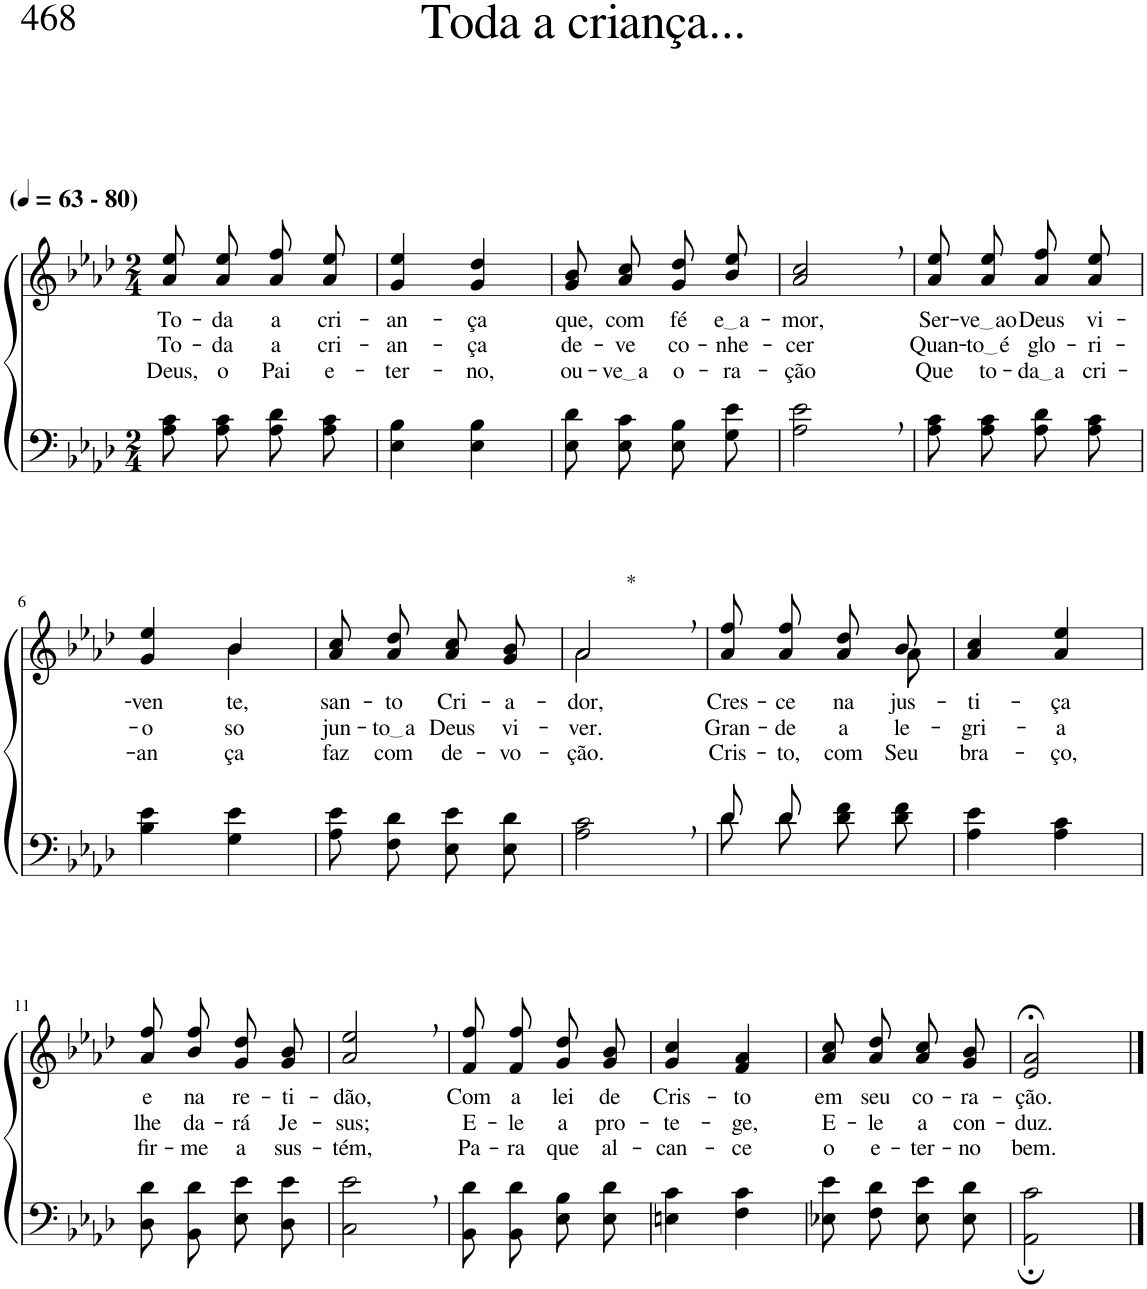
**kern	**kern	**text	**text	**text
*part2	*part1	*part1	*part1	*part1
*staff2	*staff1	*staff1	*staff1	*staff1
*I"Parte III e IV	*I"Parte I e II	*	*	*
*clefF4	*clefG2	*	*	*
*Trd2c3	*Trd2c3	*	*	*
*k[b-e-a-d-]	*k[b-e-a-d-]	*	*	*
*M2/4	*M2/4	*	*	*
*MM63	*MM63	*	*	*
=1	=1	=1	=1	=1
!	!LO:TX:a:B:t=(	!	!	!
!	!LO:TX:a:B:t=- 80)	!	!	!
!	!	!LO:LY:b	!LO:LY:b	!LO:LY:b
8A-\ 8c\L	8a-\ 8ee-\L	To-	To-	Deus,
!	!	!LO:LY:b	!LO:LY:b	!LO:LY:b
8A-\ 8c\J	8a-\ 8ee-\J	-da	-da	o
!	!	!LO:LY:b	!LO:LY:b	!LO:LY:b
8A-\ 8d-\L	8a-\ 8ff\L	a	a	Pai
!	!	!LO:LY:b	!LO:LY:b	!LO:LY:b
8A-\ 8c\J	8a-\ 8ee-\J	cri-	cri-	e-
=2	=2	=2	=2	=2
!	!	!LO:LY:b	!LO:LY:b	!LO:LY:b
4E-\ 4B-\	4g/ 4ee-/	-an-	-an-	-ter-
!	!	!LO:LY:b	!LO:LY:b	!LO:LY:b
4E-\ 4B-\	4g/ 4dd-/	-ça	-ça	-no,
=3	=3	=3	=3	=3
!	!	!LO:LY:b	!LO:LY:b	!LO:LY:b
8E-\ 8d-\L	8g/ 8b-/L	que,	de-	ou-
!	!	!LO:LY:b	!LO:LY:b	!LO:LY:b
8E-\ 8c\J	8a-/ 8cc/J	com	-ve	ve a
!	!	!LO:LY:b	!LO:LY:b	!LO:LY:b
8E-\ 8B-\L	8g\ 8dd-\L	fé	co-	o-
!	!	!LO:LY:b	!LO:LY:b	!LO:LY:b
8G\ 8e-\J	8b-\ 8ee-\J	e a	-nhe-	-ra-
=4	=4	=4	=4	=4
!	!	!LO:LY:b	!LO:LY:b	!LO:LY:b
2A-\, 2e-\,	2a-/, 2cc/,	-mor,	-cer	-ção
=5	=5	=5	=5	=5
!	!	!LO:LY:b	!LO:LY:b	!LO:LY:b
8A-\ 8c\L	8a-\ 8ee-\L	Ser-	Quan-	Que
!	!	!LO:LY:b	!LO:LY:b	!LO:LY:b
8A-\ 8c\J	8a-\ 8ee-\J	ve ao	to é	to-
!	!	!LO:LY:b	!LO:LY:b	!LO:LY:b
8A-\ 8d-\L	8a-\ 8ff\L	Deus	glo-	da a
!	!	!LO:LY:b	!LO:LY:b	!LO:LY:b
8A-\ 8c\J	8a-\ 8ee-\J	vi-	-ri-	cri-
!!LO:LB:g=z
=6	=6	=6	=6	=6
!	!	!LO:LY:b	!LO:LY:b	!LO:LY:b
*	*^	*	*	*
4B-\ 4e-\	4g/ 4ee-/	4ryy	ven-	-o-	-an-
!	!	!	!LO:LY:b	!LO:LY:b	!LO:LY:b
4G\ 4e-\	4b-/	4b-\	-te,	-so	-ça
=7	=7	=7	=7	=7	=7
!	!	!	!LO:LY:b	!LO:LY:b	!LO:LY:b
*	*v	*v	*	*	*
8A-\ 8e-\L	8a-\ 8cc\L	san-	jun-	faz
!	!	!LO:LY:b	!LO:LY:b	!LO:LY:b
8F\ 8d-\J	8a-\ 8dd-\J	-to	to a	com
!	!	!LO:LY:b	!LO:LY:b	!LO:LY:b
8E-\ 8e-\L	8a-/ 8cc/L	Cri-	Deus	de-
!	!	!LO:LY:b	!LO:LY:b	!LO:LY:b
8E-\ 8d-\J	8g/ 8b-/J	-a-	vi-	-vo-
=8	=8	=8	=8	=8
!	!LO:TX:a:t=*	!	!	!
!	!	!LO:LY:b	!LO:LY:b	!LO:LY:b
*	*^	*	*	*
2A-\, 2c\,	2a-,\	2a-/	-dor,	-ver.	-ção.
=9	=9	=9	=9	=9	=9
*^	*	*	*	*	*
!	!	!	!	!LO:LY:b	!LO:LY:b	!LO:LY:b
8d-\L	8d-/L	8a-\ 8ff\L	4.ryy	Cres-	Gran-	Cris-
!	!	!	!	!LO:LY:b	!LO:LY:b	!LO:LY:b
8d-\J	8d-/J	8a-\ 8ff\J	.	-ce	-de	-to,
!	!	!	!	!LO:LY:b	!LO:LY:b	!LO:LY:b
8d-\ 8f\L	4ryy	8a-/ 8dd-/L	.	na	a-	com
!	!	!	!	!LO:LY:b	!LO:LY:b	!LO:LY:b
8d-\ 8f\J	.	8b-/J	8a-\	jus-	-le-	Seu
*v	*v	*	*	*	*	*
=10	=10	=10	=10	=10	=10
!	!	!	!LO:LY:b	!LO:LY:b	!LO:LY:b
*	*v	*v	*	*	*
4A-\ 4e-\	4a-/ 4cc/	-ti-	-gri-	bra-
!	!	!LO:LY:b	!LO:LY:b	!LO:LY:b
4A-\ 4c\	4a-/ 4ee-/	-ça	-a	-ço,
!!LO:LB:g=z
=11	=11	=11	=11	=11
!	!	!LO:LY:b	!LO:LY:b	!LO:LY:b
8D-\ 8d-\L	8a-\ 8ff\L	e	lhe	fir-
!	!	!LO:LY:b	!LO:LY:b	!LO:LY:b
8BB-\ 8d-\J	8b-\ 8ff\J	na	da-	-me
!	!	!LO:LY:b	!LO:LY:b	!LO:LY:b
8E-\ 8e-\L	8g/ 8dd-/L	re-	-rá	a
!	!	!LO:LY:b	!LO:LY:b	!LO:LY:b
8D-\ 8e-\J	8g/ 8b-/J	-ti-	Je-	sus-
=12	=12	=12	=12	=12
!	!	!LO:LY:b	!LO:LY:b	!LO:LY:b
2C\, 2e-\,	2a-/, 2ee-/,	-dão,	-sus;	-tém,
=13	=13	=13	=13	=13
!	!	!LO:LY:b	!LO:LY:b	!LO:LY:b
8BB-\ 8d-\L	8f\ 8ff\L	Com	E-	Pa-
!	!	!LO:LY:b	!LO:LY:b	!LO:LY:b
8BB-\ 8d-\J	8f\ 8ff\J	a	-le	-ra
!	!	!LO:LY:b	!LO:LY:b	!LO:LY:b
8E-\ 8B-\L	8g/ 8dd-/L	lei	a	que
!	!	!LO:LY:b	!LO:LY:b	!LO:LY:b
8E-\ 8d-\J	8g/ 8b-/J	de	pro-	al-
=14	=14	=14	=14	=14
!	!	!LO:LY:b	!LO:LY:b	!LO:LY:b
4En\ 4c\	4g/ 4cc/	Cris-	-te-	-can-
!	!	!LO:LY:b	!LO:LY:b	!LO:LY:b
4F\ 4c\	4f/ 4a-/	-to	-ge,	-ce
=15	=15	=15	=15	=15
!	!	!LO:LY:b	!LO:LY:b	!LO:LY:b
8E-X\ 8e-\L	8a-\ 8cc\L	em	E-	o
!	!	!LO:LY:b	!LO:LY:b	!LO:LY:b
8F\ 8d-\J	8a-\ 8dd-\J	seu	-le	e-
!	!	!LO:LY:b	!LO:LY:b	!LO:LY:b
8E-\ 8e-\L	8a-/ 8cc/L	co-	a	-ter-
!	!	!LO:LY:b	!LO:LY:b	!LO:LY:b
8E-\ 8d-\J	8g/ 8b-/J	-ra-	con-	-no
=16	=16	=16	=16	=16
!	!	!LO:LY:b	!LO:LY:b	!LO:LY:b
2AA-\; 2c\;	2e-/;< 2a-/;<	-ção.	-duz.	bem.
==	==	==	==	==
*-	*-	*-	*-	*-
